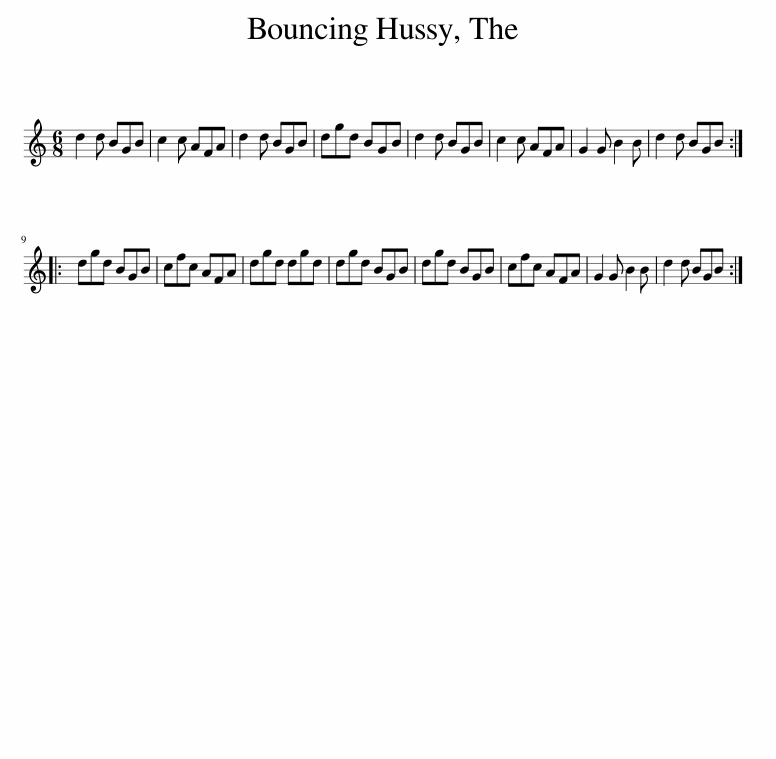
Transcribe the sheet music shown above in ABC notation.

X:1
L:1/8
M:6/8
I:linebreak $
K:C
V:1 treble
V:1
 d2 d BGB | c2 c AFA | d2 d BGB | dgd BGB | d2 d BGB | %5
 c2 c AFA | G2 G B2 B | d2 d BGB ::$ dgd BGB | cfc AFA | %10
 dgd dgd | dgd BGB | dgd BGB | cfc AFA | G2 G B2 B | %15
 d2 d BGB :| %16
